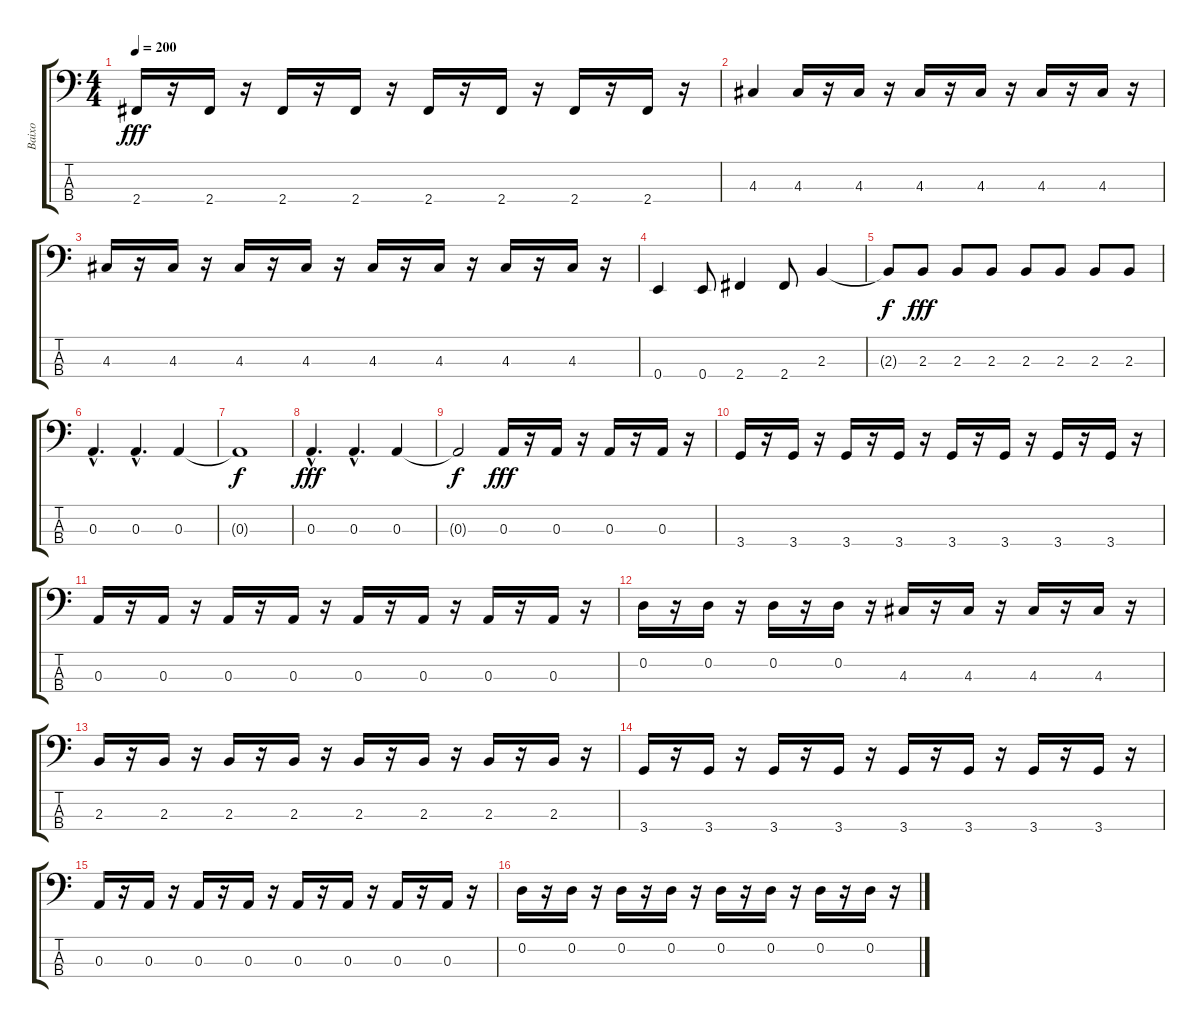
\track ("Baixo" "Baixo") {instrument electricbasspick}
\staff {score tabs}
\tuning (G2 D2 A1 E1) {hide}
\ts (4 4)
\tempo 200
\clef f4
\ks c
2.4.16{dy fff} r.16 2.4.16 r.16 2.4.16 r.16 2.4.16 r.16 2.4.16 r.16 2.4.16 r.16 2.4.16 r.16 2.4.16 r.16 |
4.3.4 4.3.16 r.16 4.3.16 r.16 4.3.16 r.16 4.3.16 r.16 4.3.16 r.16 4.3.16 r.16 |
4.3.16 r.16 4.3.16 r.16 4.3.16 r.16 4.3.16 r.16 4.3.16 r.16 4.3.16 r.16 4.3.16 r.16 4.3.16 r.16 |
0.4.4 0.4.8 2.4.4 2.4.8 2.3.4 |
2.3{t}.8{dy f} 2.3.8{dy fff} 2.3.8 2.3.8 2.3.8 2.3.8 2.3.8 2.3.8 |
0.3{hac}.4{d} 0.3{hac}.4{d} 0.3.4 |
0.3{t}.1{dy f} |
0.3{hac}.4{d dy fff} 0.3{hac}.4{d} 0.3.4 |
0.3{t}.2{dy f} 0.3.16{dy fff} r.16 0.3.16 r.16 0.3.16 r.16 0.3.16 r.16 |
3.4.16 r.16 3.4.16 r.16 3.4.16 r.16 3.4.16 r.16 3.4.16 r.16 3.4.16 r.16 3.4.16 r.16 3.4.16 r.16 |
0.3.16 r.16 0.3.16 r.16 0.3.16 r.16 0.3.16 r.16 0.3.16 r.16 0.3.16 r.16 0.3.16 r.16 0.3.16 r.16 |
0.2.16 r.16 0.2.16 r.16 0.2.16 r.16 0.2.16 r.16 4.3.16 r.16 4.3.16 r.16 4.3.16 r.16 4.3.16 r.16 |
2.3.16 r.16 2.3.16 r.16 2.3.16 r.16 2.3.16 r.16 2.3.16 r.16 2.3.16 r.16 2.3.16 r.16 2.3.16 r.16 |
3.4.16 r.16 3.4.16 r.16 3.4.16 r.16 3.4.16 r.16 3.4.16 r.16 3.4.16 r.16 3.4.16 r.16 3.4.16 r.16 |
0.3.16 r.16 0.3.16 r.16 0.3.16 r.16 0.3.16 r.16 0.3.16 r.16 0.3.16 r.16 0.3.16 r.16 0.3.16 r.16 |
0.2.16 r.16 0.2.16 r.16 0.2.16 r.16 0.2.16 r.16 0.2.16 r.16 0.2.16 r.16 0.2.16 r.16 0.2.16 r.16
